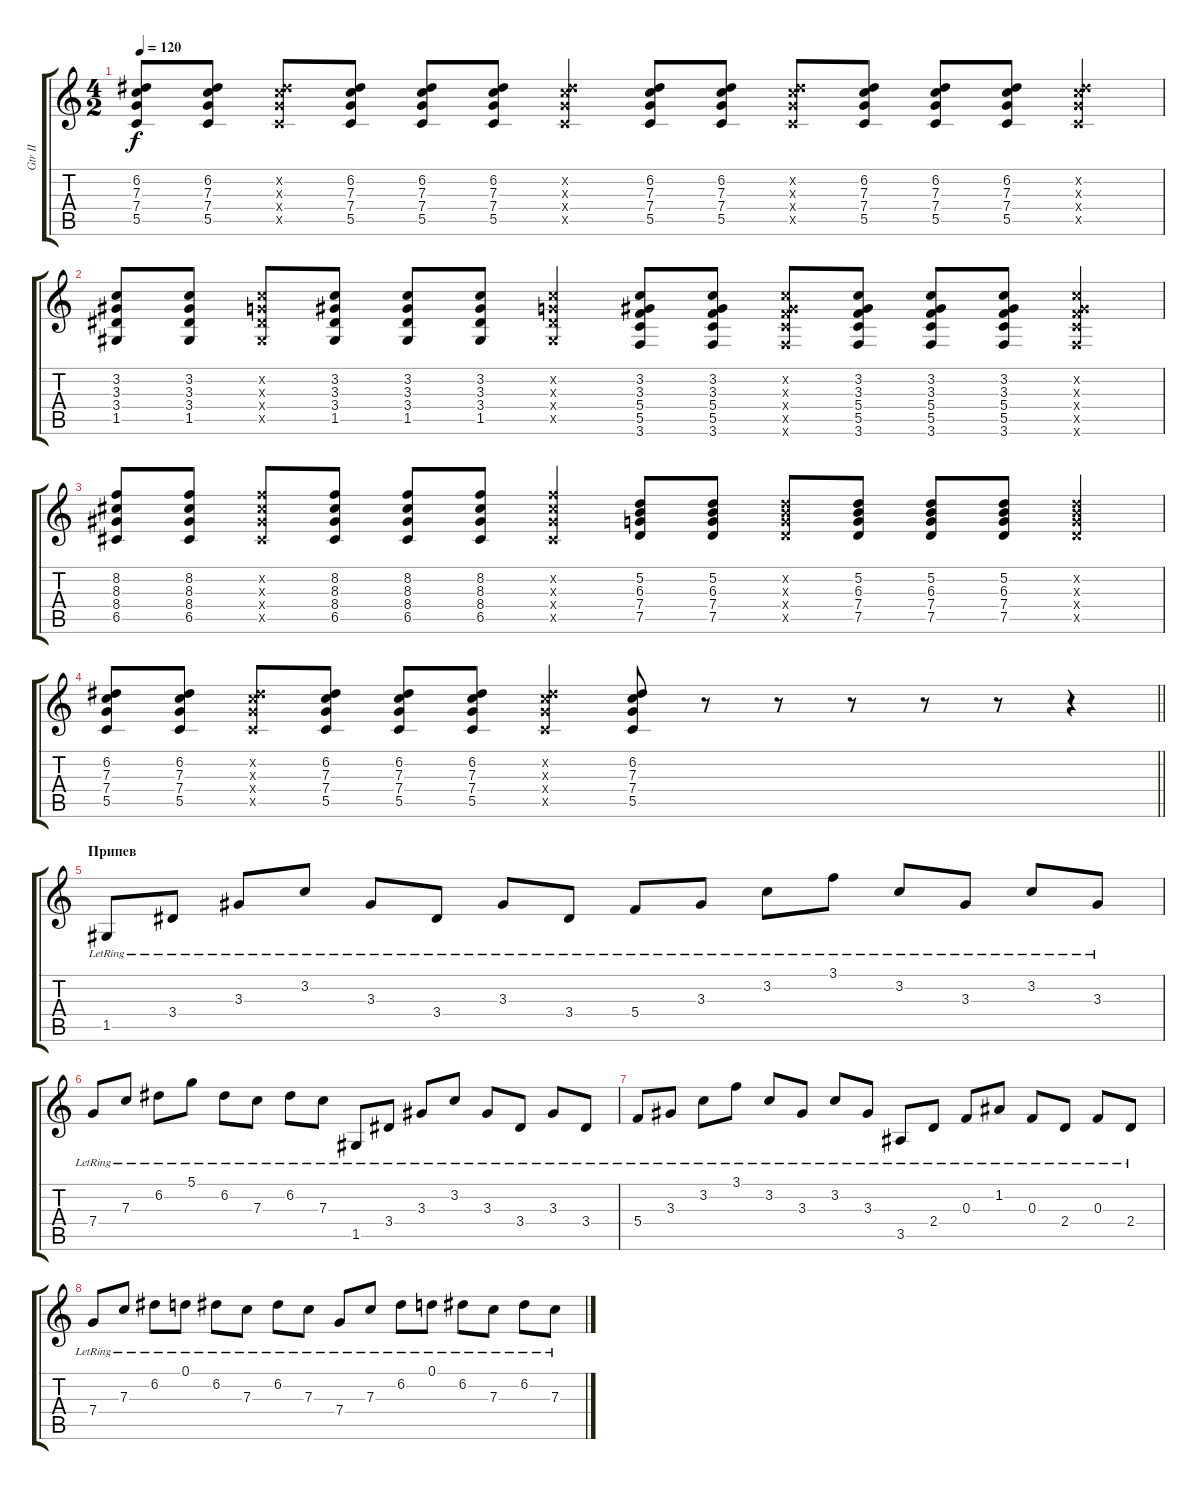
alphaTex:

\track ("Gtr II" "Gtr II") {instrument acousticguitarsteel}
\staff {score tabs}
\tuning (D4 A3 F3 C3 G2 D2) {hide}
\ts (4 2)
\tempo 120
\clef g2
\ks c
(6.2 7.3 7.4 5.5).8{dy f} (6.2 7.3 7.4 5.5).8 (6.2{x} 7.3{x} 7.4{x} 5.5{x}).8 (6.2 7.3 7.4 5.5).8 (6.2 7.3 7.4 5.5).8 (6.2 7.3 7.4 5.5).8 (6.2{x} 7.3{x} 7.4{x} 5.5{x}).4 (6.2 7.3 7.4 5.5).8 (6.2 7.3 7.4 5.5).8 (6.2{x} 7.3{x} 7.4{x} 5.5{x}).8 (6.2 7.3 7.4 5.5).8 (6.2 7.3 7.4 5.5).8 (6.2 7.3 7.4 5.5).8 (6.2{x} 7.3{x} 7.4{x} 5.5{x}).4 |
(3.2 3.3 3.4 1.5).8 (3.2 3.3 3.4 1.5).8 (3.2{x} 2.3{x} 3.4{x} 1.5{x}).8 (3.2 3.3 3.4 1.5).8 (3.2 3.3 3.4 1.5).8 (3.2 3.3 3.4 1.5).8 (3.2{x} 2.3{x} 3.4{x} 1.5{x}).4 (3.2 3.3 5.4 5.5 3.6).8 (3.2 3.3 5.4 5.5 3.6).8 (3.2{x} 3.3{x} 5.4{x} 5.5{x} 3.6{x}).8 (3.2 3.3 5.4 5.5 3.6).8 (3.2 3.3 5.4 5.5 3.6).8 (3.2 3.3 5.4 5.5 3.6).8 (3.2{x} 3.3{x} 5.4{x} 5.5{x} 3.6{x}).4 |
(8.2 8.3 8.4 6.5).8 (8.2 8.3 8.4 6.5).8 (8.2{x} 8.3{x} 8.4{x} 6.5{x}).8 (8.2 8.3 8.4 6.5).8 (8.2 8.3 8.4 6.5).8 (8.2 8.3 8.4 6.5).8 (8.2{x} 8.3{x} 8.4{x} 6.5{x}).4 (5.2 6.3 7.4 7.5).8 (5.2 6.3 7.4 7.5).8 (5.2{x} 6.3{x} 7.4{x} 7.5{x}).8 (5.2 6.3 7.4 7.5).8 (5.2 6.3 7.4 7.5).8 (5.2 6.3 7.4 7.5).8 (5.2{x} 6.3{x} 7.4{x} 7.5{x}).4 |
\barLineRight lightlight
(6.2 7.3 7.4 5.5).8 (6.2 7.3 7.4 5.5).8 (6.2{x} 7.3{x} 7.4{x} 5.5{x}).8 (6.2 7.3 7.4 5.5).8 (6.2 7.3 7.4 5.5).8 (6.2 7.3 7.4 5.5).8 (6.2{x} 7.3{x} 7.4{x} 5.5{x}).4 (6.2 7.3 7.4 5.5).8 r.8 r.8 r.8 r.8 r.8 r.4 |
\section ("" "Припев")
1.5{lr}.8 3.4{lr}.8 3.3{lr}.8 3.2{lr}.8 3.3{lr}.8 3.4{lr}.8 3.3{lr}.8 3.4{lr}.8 5.4{lr}.8 3.3{lr}.8 3.2{lr}.8 3.1{lr}.8 3.2{lr}.8 3.3{lr}.8 3.2{lr}.8 3.3{lr}.8 |
7.4{lr}.8 7.3{lr}.8 6.2{lr}.8 5.1{lr}.8 6.2{lr}.8 7.3{lr}.8 6.2{lr}.8 7.3{lr}.8 1.5{lr}.8 3.4{lr}.8 3.3{lr}.8 3.2{lr}.8 3.3{lr}.8 3.4{lr}.8 3.3{lr}.8 3.4{lr}.8 |
5.4{lr}.8 3.3{lr}.8 3.2{lr}.8 3.1{lr}.8 3.2{lr}.8 3.3{lr}.8 3.2{lr}.8 3.3{lr}.8 3.5{lr}.8 2.4{lr}.8 0.3{lr}.8 1.2{lr}.8 0.3{lr}.8 2.4{lr}.8 0.3{lr}.8 2.4{lr}.8 |
7.4{lr}.8 7.3{lr}.8 6.2{lr}.8 0.1{lr}.8 6.2{lr}.8 7.3{lr}.8 6.2{lr}.8 7.3{lr}.8 7.4{lr}.8 7.3{lr}.8 6.2{lr}.8 0.1{lr}.8 6.2{lr}.8 7.3{lr}.8 6.2{lr}.8 7.3{lr}.8
